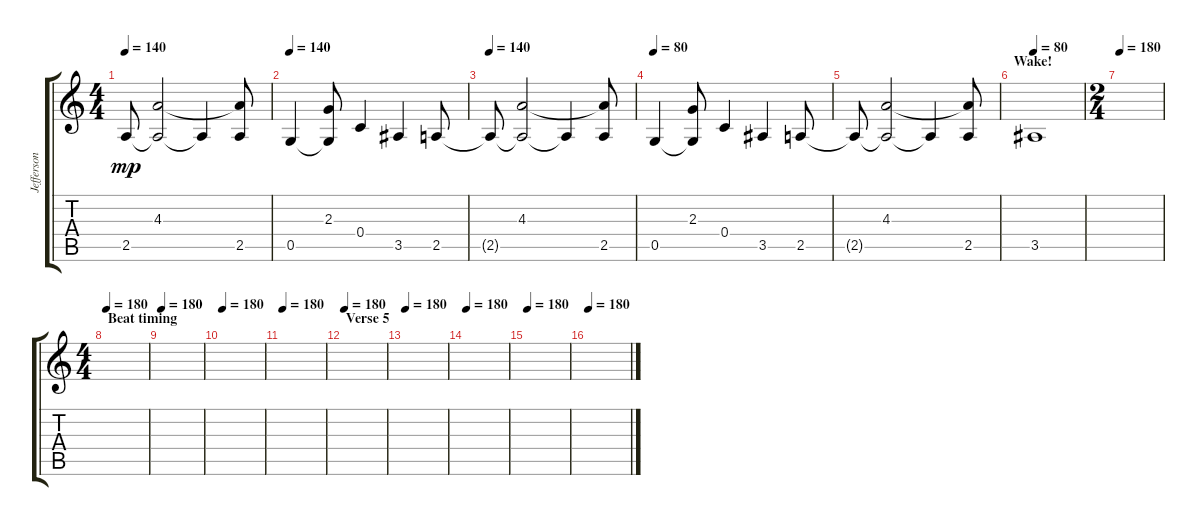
\track ("Jefferson solo + fills" "Jefferson ") {instrument overdrivenguitar}
\staff {score tabs}
\tuning (D4 A3 F3 C3 G2 D2) {hide}
\ts (4 4)
\tempo 140
\clef g2
\ks c
2.5{t}.8{dy mp} (4.3 2.5{t}).2 2.5{t}.4 (4.3{t} 2.5).8 |
\tempo 140
0.5.4 (2.3 0.5{t}).8 0.4.4 3.5.4 2.5.8 |
\tempo 140
2.5{t}.8 (4.3 2.5{t}).2 2.5{t}.4 (4.3{t} 2.5).8 |
\tempo 80
0.5.4 (2.3 0.5{t}).8 0.4.4 3.5.4 2.5.8 |
2.5{t}.8 (4.3 2.5{t}).2 2.5{t}.4 (4.3{t} 2.5).8 |
\section ("" "Wake!")
\tempo 80
3.5.1 |
\ts (2 4)
\tempo 180
|
\ts (4 4)
\section ("" "Beat timing")
\tempo 180
|
\tempo 180
|
\tempo 180
|
\tempo 180
|
\section ("" "Verse 5")
\tempo 180
|
\tempo 180
|
\tempo 180
|
\tempo 180
|
\tempo 180
